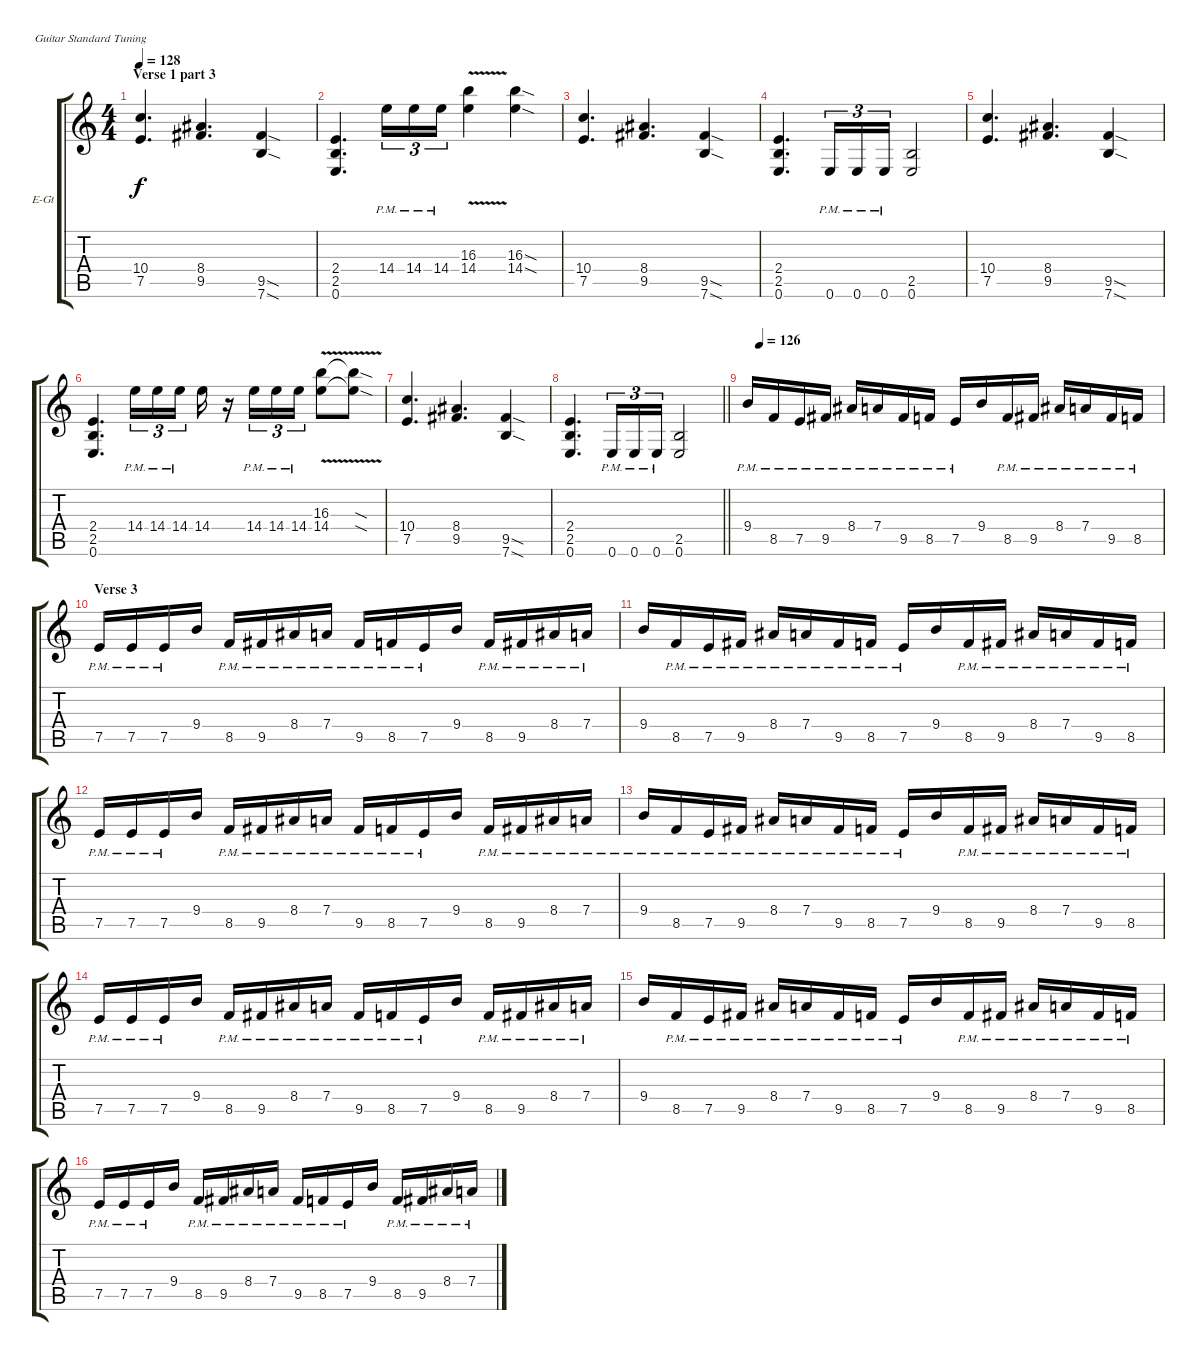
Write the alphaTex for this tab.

\bracketExtendMode groupsimilarinstruments
\firstSystemTrackNameOrientation horizontal
\otherSystemsTrackNameOrientation horizontal
\track ("Jason Gobel" "E-Gt") {instrument distortionguitar}
\staff {score tabs}
\tuning (E4 B3 G3 D3 A2 E2)
\ts (4 4)
\section ("" "Verse 1 part 3")
\tempo 128
\clef g2
\ks c
(10.4 7.5).4{d dy f} (9.5 8.4).4{d} (9.5{sod} 7.6{sod}).4 |
(2.4 2.5 0.6).4{d} 14.4{pm}.16{tu (3 2)} 14.4{pm}.16{tu (3 2)} 14.4{pm}.16{tu (3 2)} (16.3{v} 14.4{v}).4 (16.3{sod} 14.4{sod}).4 |
(10.4 7.5).4{d} (9.5 8.4).4{d} (9.5{sod} 7.6{sod}).4 |
(2.4 2.5 0.6).4{d} 0.6{pm}.16{tu (3 2)} 0.6{pm}.16{tu (3 2)} 0.6{pm}.16{tu (3 2)} (0.6 2.5).2 |
(10.4 7.5).4{d} (9.5 8.4).4{d} (9.5{sod} 7.6{sod}).4 |
(2.4 2.5 0.6).4{d} 14.4{pm}.16{tu (3 2)} 14.4{pm}.16{tu (3 2)} 14.4{pm}.16{tu (3 2)} 14.4.16 r.16 14.4{pm}.16{tu (3 2)} 14.4{pm}.16{tu (3 2)} 14.4{pm}.16{tu (3 2)} (16.3{v} 14.4{v}).8 (16.3{sod t} 14.4{sod t}).8 |
(10.4 7.5).4{d} (9.5 8.4).4{d} (9.5{sod} 7.6{sod}).4 |
\barLineRight lightlight
(2.4 2.5 0.6).4{d} 0.6{pm}.16{tu (3 2)} 0.6{pm}.16{tu (3 2)} 0.6{pm}.16{tu (3 2)} (0.6 2.5).2 |
\tempo (126 0.03125)
9.4{pm}.16 8.5{pm}.16 7.5{pm}.16 9.5{pm}.16 8.4{pm}.16 7.4{pm}.16 9.5{pm}.16 8.5{pm}.16 7.5{pm}.16 9.4.16 8.5{pm}.16 9.5{pm}.16 8.4{pm}.16 7.4{pm}.16 9.5{pm}.16 8.5{pm}.16 |
\section ("" "Verse 3")
7.5{pm}.16 7.5{pm}.16 7.5{pm}.16 9.4.16 8.5{pm}.16 9.5{pm}.16 8.4{pm}.16 7.4{pm}.16 9.5{pm}.16 8.5{pm}.16 7.5{pm}.16 9.4.16 8.5{pm}.16 9.5{pm}.16 8.4{pm}.16 7.4{pm}.16 |
9.4.16 8.5{pm}.16 7.5{pm}.16 9.5{pm}.16 8.4{pm}.16 7.4{pm}.16 9.5{pm}.16 8.5{pm}.16 7.5{pm}.16 9.4.16 8.5{pm}.16 9.5{pm}.16 8.4{pm}.16 7.4{pm}.16 9.5{pm}.16 8.5{pm}.16 |
7.5{pm}.16 7.5{pm}.16 7.5{pm}.16 9.4.16 8.5{pm}.16 9.5{pm}.16 8.4{pm}.16 7.4{pm}.16 9.5{pm}.16 8.5{pm}.16 7.5{pm}.16 9.4.16 8.5{pm}.16 9.5{pm}.16 8.4{pm}.16 7.4{pm}.16 |
9.4{pm}.16 8.5{pm}.16 7.5{pm}.16 9.5{pm}.16 8.4{pm}.16 7.4{pm}.16 9.5{pm}.16 8.5{pm}.16 7.5{pm}.16 9.4.16 8.5{pm}.16 9.5{pm}.16 8.4{pm}.16 7.4{pm}.16 9.5{pm}.16 8.5{pm}.16 |
7.5{pm}.16 7.5{pm}.16 7.5{pm}.16 9.4.16 8.5{pm}.16 9.5{pm}.16 8.4{pm}.16 7.4{pm}.16 9.5{pm}.16 8.5{pm}.16 7.5{pm}.16 9.4.16 8.5{pm}.16 9.5{pm}.16 8.4{pm}.16 7.4{pm}.16 |
9.4.16 8.5{pm}.16 7.5{pm}.16 9.5{pm}.16 8.4{pm}.16 7.4{pm}.16 9.5{pm}.16 8.5{pm}.16 7.5{pm}.16 9.4.16 8.5{pm}.16 9.5{pm}.16 8.4{pm}.16 7.4{pm}.16 9.5{pm}.16 8.5{pm}.16 |
7.5{pm}.16 7.5{pm}.16 7.5{pm}.16 9.4.16 8.5{pm}.16 9.5{pm}.16 8.4{pm}.16 7.4{pm}.16 9.5{pm}.16 8.5{pm}.16 7.5{pm}.16 9.4.16 8.5{pm}.16 9.5{pm}.16 8.4{pm}.16 7.4{pm}.16
